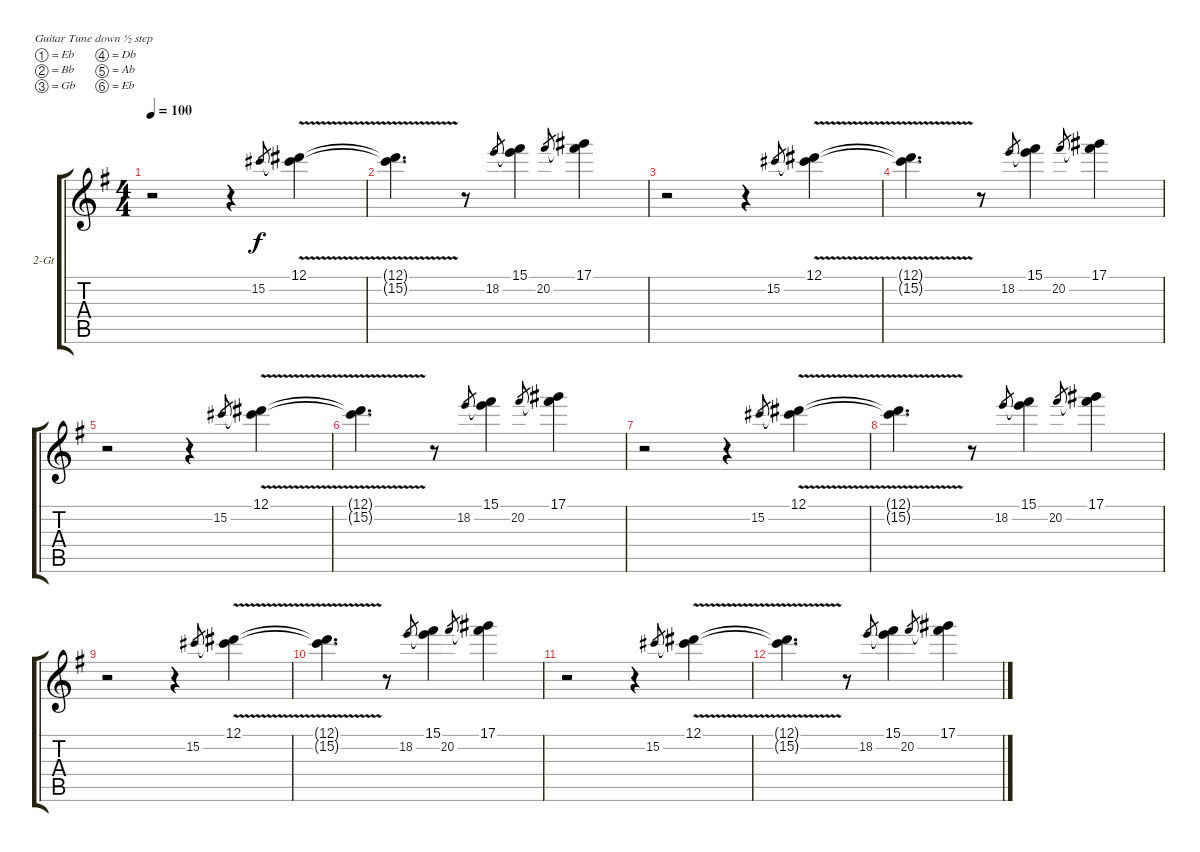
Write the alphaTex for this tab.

\defaultSystemsLayout 4
\bracketExtendMode groupsimilarinstruments
\firstSystemTrackNameOrientation horizontal
\otherSystemsTrackNameOrientation horizontal
\track ("Guitar 2" "2-Gt") {instrument distortionguitar}
\staff {score tabs}
\tuning (Eb4 Bb3 Gb3 Db3 Ab2 Eb2)
\ts (4 4)
\scale
0.5
\tempo 100
\accidentals auto
\clef g2
\ottava regular
\simile none
\scale
1.05549
\ks g
r.2{dy f} r.4 15.2.8{gr} (15.2{v t} 12.1).4 |
\scale
0.5
\scale
0.944515 (15.2{v t} 12.1{t}).4{d} r.8 18.2.8{gr} (18.2{t} 15.1).4 20.2.8{gr} (20.2{t} 17.1).4 |
\scale
0.5
\scale
1.05549 r.2 r.4 15.2.8{gr} (15.2{v t} 12.1).4 |
\scale
0.5
\scale
0.944515 (15.2{v t} 12.1{t}).4{d} r.8 18.2.8{gr} (18.2{t} 15.1).4 20.2.8{gr} (20.2{t} 17.1).4 |
\scale
0.5
\scale
1.05549 r.2 r.4 15.2.8{gr} (15.2{v t} 12.1).4 |
\scale
0.5
\scale
0.944515 (15.2{v t} 12.1{t}).4{d} r.8 18.2.8{gr} (18.2{t} 15.1).4 20.2.8{gr} (20.2{t} 17.1).4 |
\scale
0.5
\scale
1.05549 r.2 r.4 15.2.8{gr} (15.2{v t} 12.1).4 |
\scale
0.5
\scale
0.944515 (15.2{v t} 12.1{t}).4{d} r.8 18.2.8{gr} (18.2{t} 15.1).4 20.2.8{gr} (20.2{t} 17.1).4 |
\scale
0.5
\scale
1.05549 r.2 r.4 15.2.8{gr} (15.2{v t} 12.1).4 |
\scale
0.5
\scale
0.944515 (15.2{v t} 12.1{t}).4{d} r.8 18.2.8{gr} (18.2{t} 15.1).4 20.2.8{gr} (20.2{t} 17.1).4 |
\scale
0.5
\scale
1.05549 r.2 r.4 15.2.8{gr} (15.2{v t} 12.1).4 |
\scale
0.5
\scale
0.944515 (15.2{v t} 12.1{t}).4{d} r.8 18.2.8{gr} (18.2{t} 15.1).4 20.2.8{gr} (20.2{t} 17.1).4
